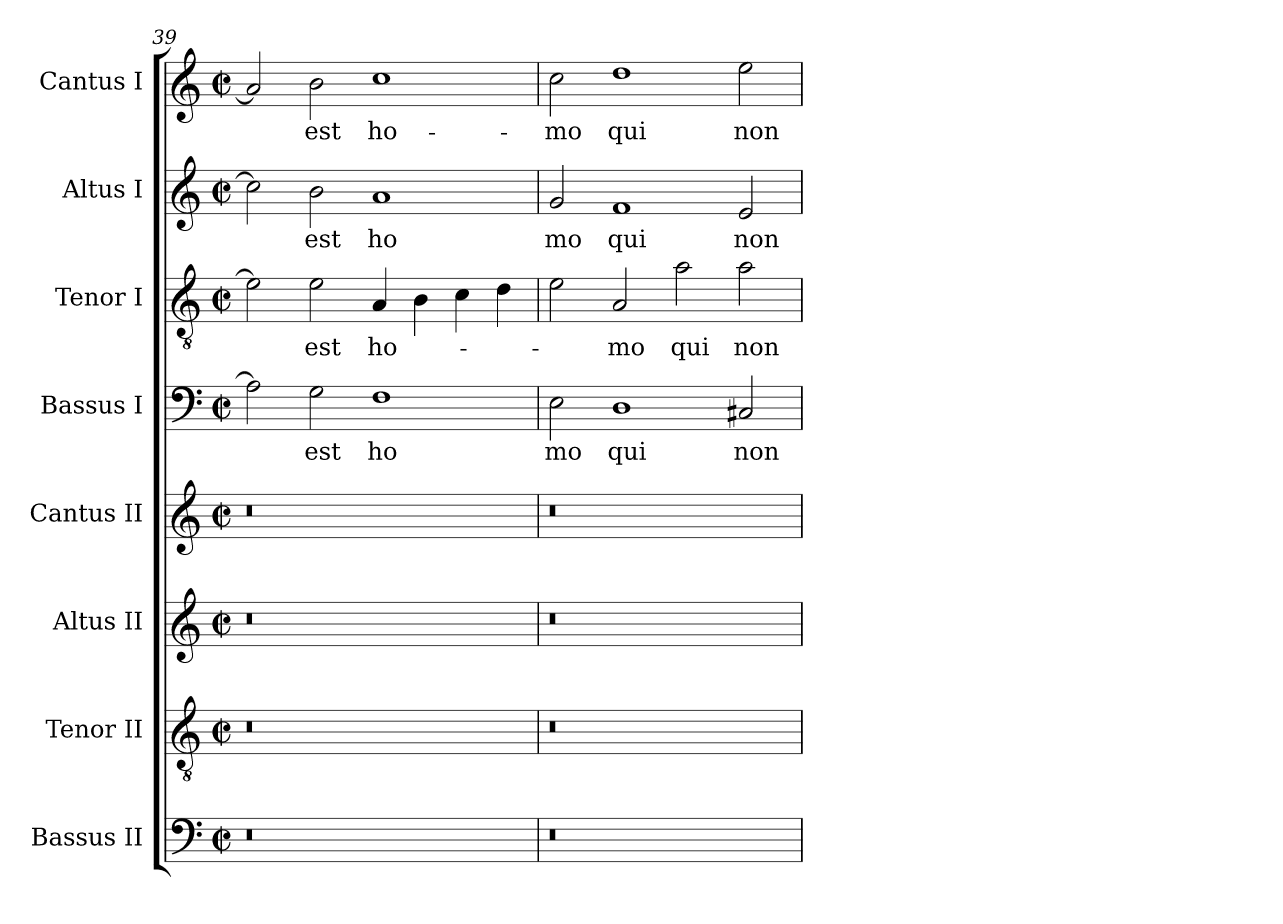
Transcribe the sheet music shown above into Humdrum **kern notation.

**kern	**kern	**kern	**kern	**kern	**text	**kern	**text	**kern	**text	**kern	**text
*part8	*part7	*part6	*part5	*part4	*part4	*part3	*part3	*part2	*part2	*part1	*part1
*staff8	*staff7	*staff6	*staff5	*staff4	*staff4	*staff3	*staff3	*staff2	*staff2	*staff1	*staff1
*I"Bassus II	*I"Tenor II	*I"Altus II	*I"Cantus II	*I"Bassus I	*	*I"Tenor I	*	*I"Altus I	*	*I"Cantus I	*
*clefF4	*clefGv2	*clefG2	*clefG2	*clefF4	*	*clefGv2	*	*clefG2	*	*clefG2	*
*k[]	*	*	*	*	*	*	*	*	*	*	*
*C:	*	*	*	*	*	*	*	*	*	*	*
*M2/2	*M2/2	*M2/2	*M2/2	*M2/2	*	*M2/2	*	*M2/2	*	*M2/2	*
*met(c|)	*met(c|)	*met(c|)	*met(c|)	*met(c|)	*	*met(c|)	*	*met(c|)	*	*met(c|)	*
=39	=39	=39	=39	=39	=39	=39	=39	=39	=39	=39	=39
0r	0r	0r	0r	2A\]	.	2e\]	.	2cc\]	.	2a/]	.
!	!	!	!	!	!LO:LY:b:cj	!	!LO:LY:b:cj	!	!LO:LY:b:cj	!	!LO:LY:b:cj
.	.	.	.	2G\	est	2e\	est	2b\	est	2b\	est
!	!	!	!	!	!LO:LY:b:cj	!	!LO:LY:b:cj	!	!LO:LY:b:cj	!	!LO:LY:b:cj
.	.	.	.	1F	ho	4A/	ho-	1a	ho	1cc	ho-
.	.	.	.	.	.	4B\	.	.	.	.	.
.	.	.	.	.	.	4c\	.	.	.	.	.
.	.	.	.	.	.	4d\	.	.	.	.	.
=40	=40	=40	=40	=40	=40	=40	=40	=40	=40	=40	=40
!	!	!	!	!	!LO:LY:b:cj	!	!	!	!LO:LY:b:cj	!	!LO:LY:b:cj
0r	0r	0r	0r	2E\	mo	2e\	.	2g/	mo	2cc\	-mo
!	!	!	!	!	!LO:LY:b:cj	!	!LO:LY:b:cj	!	!LO:LY:b:cj	!	!LO:LY:b:cj
.	.	.	.	1D	qui	2A/	-mo	1f	qui	1dd	qui
!	!	!	!	!	!	!	!LO:LY:b:cj	!	!	!	!
.	.	.	.	.	.	2a\	qui	.	.	.	.
!	!	!	!	!	!LO:LY:b:cj	!	!LO:LY:b:cj	!	!LO:LY:b:cj	!	!LO:LY:b:cj
.	.	.	.	2C#X/	non	2a\	non	2e/	non	2ee\	non
=	=	=	=	=	=	=	=	=	=	=	=
*-	*-	*-	*-	*-	*-	*-	*-	*-	*-	*-	*-
